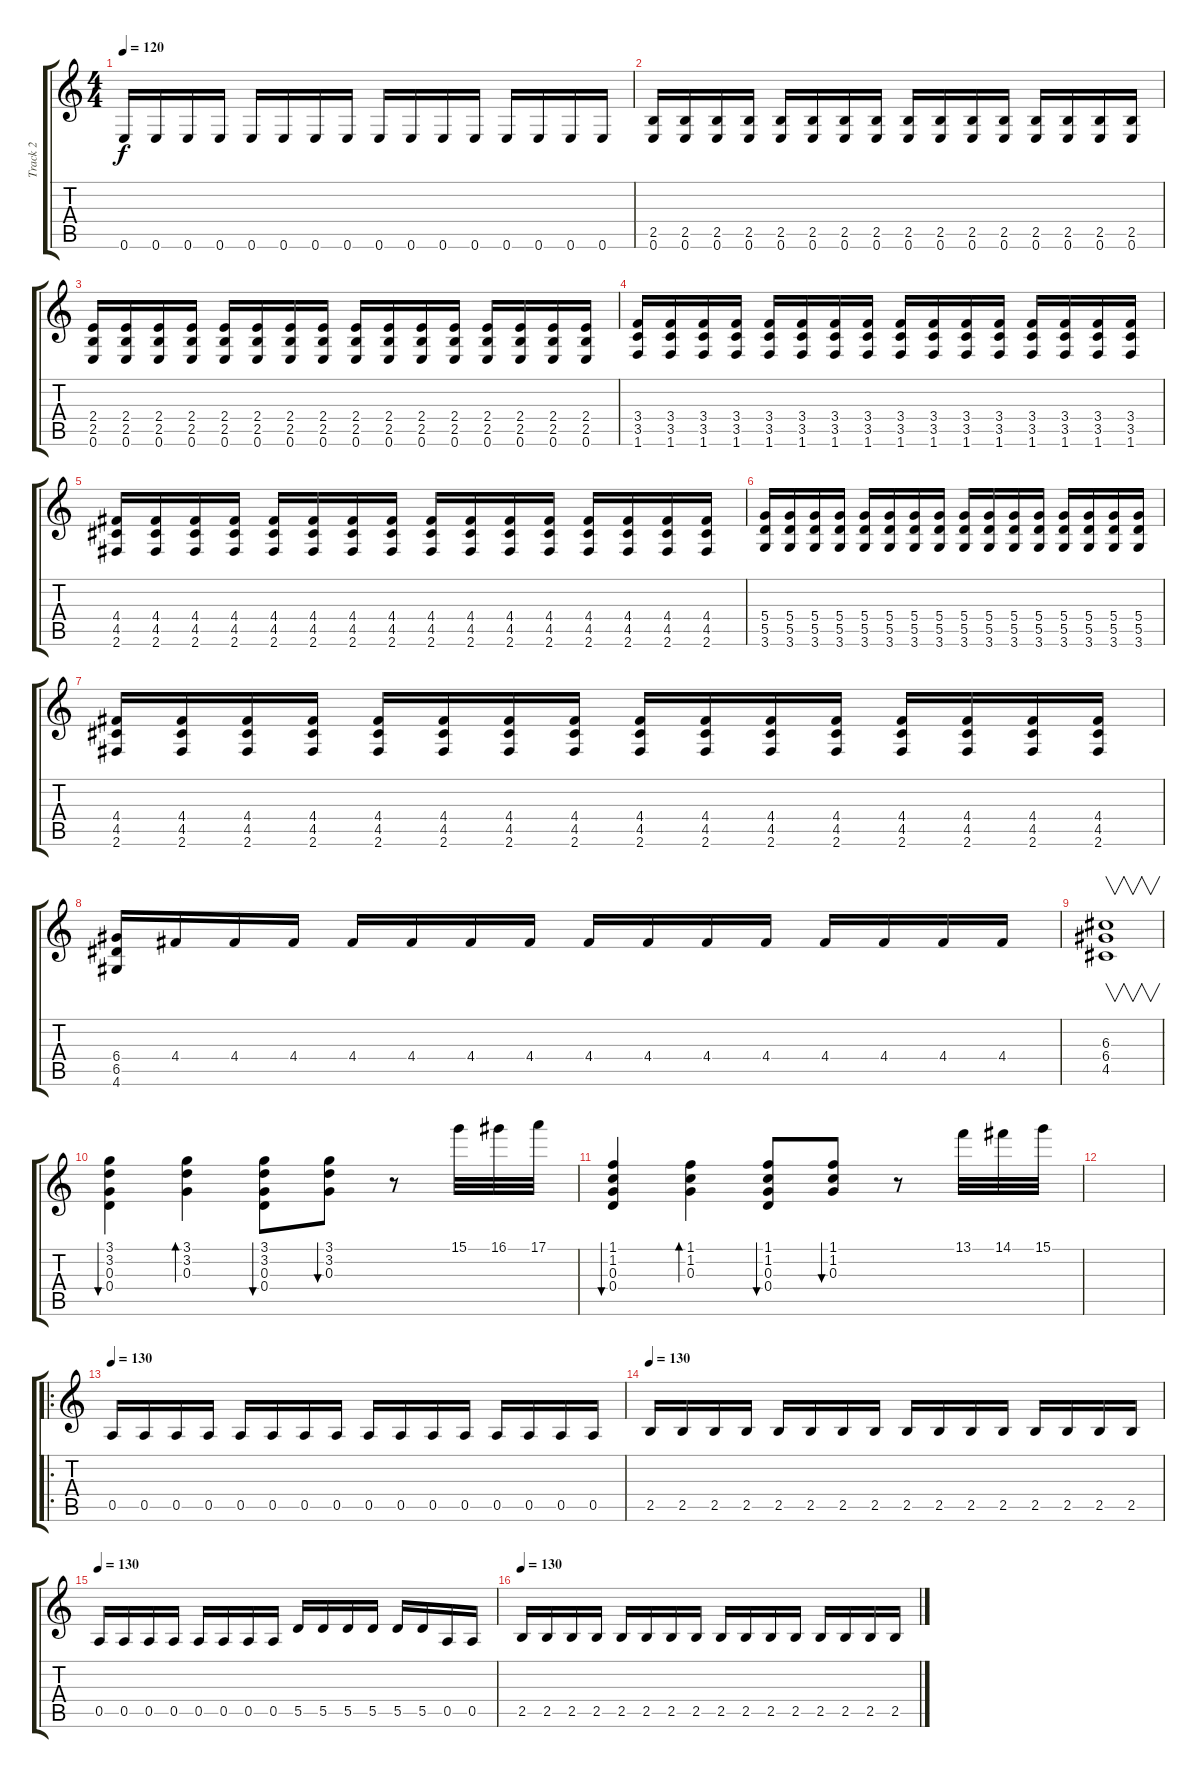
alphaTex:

\track ("Track 2" "Track 2") {instrument electricguitarmuted}
\staff {score tabs}
\tuning (E4 B3 G3 D3 A2 E2) {hide}
\ts (4 4)
\tempo 120
\clef g2
\ks c
0.6.16{dy f instrument electricguitarmuted} 0.6.16 0.6.16 0.6.16 0.6.16 0.6.16 0.6.16 0.6.16 0.6.16 0.6.16 0.6.16 0.6.16 0.6.16 0.6.16 0.6.16 0.6.16 |
(2.5 0.6).16 (2.5 0.6).16 (2.5 0.6).16 (2.5 0.6).16 (2.5 0.6).16 (2.5 0.6).16 (2.5 0.6).16 (2.5 0.6).16 (2.5 0.6).16 (2.5 0.6).16 (2.5 0.6).16 (2.5 0.6).16 (2.5 0.6).16 (2.5 0.6).16 (2.5 0.6).16 (2.5 0.6).16 |
(2.4 2.5 0.6).16 (2.4 2.5 0.6).16 (2.4 2.5 0.6).16 (2.4 2.5 0.6).16 (2.4 2.5 0.6).16 (2.4 2.5 0.6).16 (2.4 2.5 0.6).16 (2.4 2.5 0.6).16 (2.4 2.5 0.6).16 (2.4 2.5 0.6).16 (2.4 2.5 0.6).16 (2.4 2.5 0.6).16 (2.4 2.5 0.6).16 (2.4 2.5 0.6).16 (2.4 2.5 0.6).16 (2.4 2.5 0.6).16 |
(3.4 3.5 1.6).16 (3.4 3.5 1.6).16 (3.4 3.5 1.6).16 (3.4 3.5 1.6).16 (3.4 3.5 1.6).16 (3.4 3.5 1.6).16 (3.4 3.5 1.6).16 (3.4 3.5 1.6).16 (3.4 3.5 1.6).16 (3.4 3.5 1.6).16 (3.4 3.5 1.6).16 (3.4 3.5 1.6).16 (3.4 3.5 1.6).16 (3.4 3.5 1.6).16 (3.4 3.5 1.6).16 (3.4 3.5 1.6).16 |
(4.4 4.5 2.6).16 (4.4 4.5 2.6).16 (4.4 4.5 2.6).16 (4.4 4.5 2.6).16 (4.4 4.5 2.6).16 (4.4 4.5 2.6).16 (4.4 4.5 2.6).16 (4.4 4.5 2.6).16 (4.4 4.5 2.6).16 (4.4 4.5 2.6).16 (4.4 4.5 2.6).16 (4.4 4.5 2.6).16 (4.4 4.5 2.6).16 (4.4 4.5 2.6).16 (4.4 4.5 2.6).16 (4.4 4.5 2.6).16 |
(5.4 5.5 3.6).16 (5.4 5.5 3.6).16 (5.4 5.5 3.6).16 (5.4 5.5 3.6).16 (5.4 5.5 3.6).16 (5.4 5.5 3.6).16 (5.4 5.5 3.6).16 (5.4 5.5 3.6).16 (5.4 5.5 3.6).16 (5.4 5.5 3.6).16 (5.4 5.5 3.6).16 (5.4 5.5 3.6).16 (5.4 5.5 3.6).16 (5.4 5.5 3.6).16 (5.4 5.5 3.6).16 (5.4 5.5 3.6).16 |
(4.4 4.5 2.6).16 (4.4 4.5 2.6).16 (4.4 4.5 2.6).16 (4.4 4.5 2.6).16 (4.4 4.5 2.6).16 (4.4 4.5 2.6).16 (4.4 4.5 2.6).16 (4.4 4.5 2.6).16 (4.4 4.5 2.6).16 (4.4 4.5 2.6).16 (4.4 4.5 2.6).16 (4.4 4.5 2.6).16 (4.4 4.5 2.6).16 (4.4 4.5 2.6).16 (4.4 4.5 2.6).16 (4.4 4.5 2.6).16 |
(6.4 6.5 4.6).16 4.4.16 4.4.16 4.4.16 4.4.16 4.4.16 4.4.16 4.4.16 4.4.16 4.4.16 4.4.16 4.4.16 4.4.16 4.4.16 4.4.16 4.4.16 |
(6.3 6.4 4.5).1{v} |
(3.1 3.2 0.3 0.4).4{bu 60 instrument acousticguitarsteel} (3.1 3.2 0.3).4{bd 60} (3.1 3.2 0.3 0.4).8{bu 60} (3.1 3.2 0.3).8{bu 60} r.8 15.1.32 16.1.32 17.1.32 |
(1.1 1.2 0.3 0.4).4{bu 60} (1.1 1.2 0.3).4{bd 60} (1.1 1.2 0.3 0.4).8{bu 60} (1.1 1.2 0.3).8{bu 60} r.8 13.1.32 14.1.32 15.1.32 |
|
\ro
\tempo 130
0.5.16 0.5.16 0.5.16 0.5.16 0.5.16 0.5.16 0.5.16 0.5.16 0.5.16 0.5.16 0.5.16 0.5.16 0.5.16 0.5.16 0.5.16 0.5.16 |
\tempo 130
2.5.16 2.5.16 2.5.16 2.5.16 2.5.16 2.5.16 2.5.16 2.5.16 2.5.16 2.5.16 2.5.16 2.5.16 2.5.16 2.5.16 2.5.16 2.5.16 |
\tempo 130
0.5.16 0.5.16 0.5.16 0.5.16 0.5.16 0.5.16 0.5.16 0.5.16 5.5.16 5.5.16 5.5.16 5.5.16 5.5.16 5.5.16 0.5.16 0.5.16 |
\tempo 130
2.5.16 2.5.16 2.5.16 2.5.16 2.5.16 2.5.16 2.5.16 2.5.16 2.5.16 2.5.16 2.5.16 2.5.16 2.5.16 2.5.16 2.5.16 2.5.16
